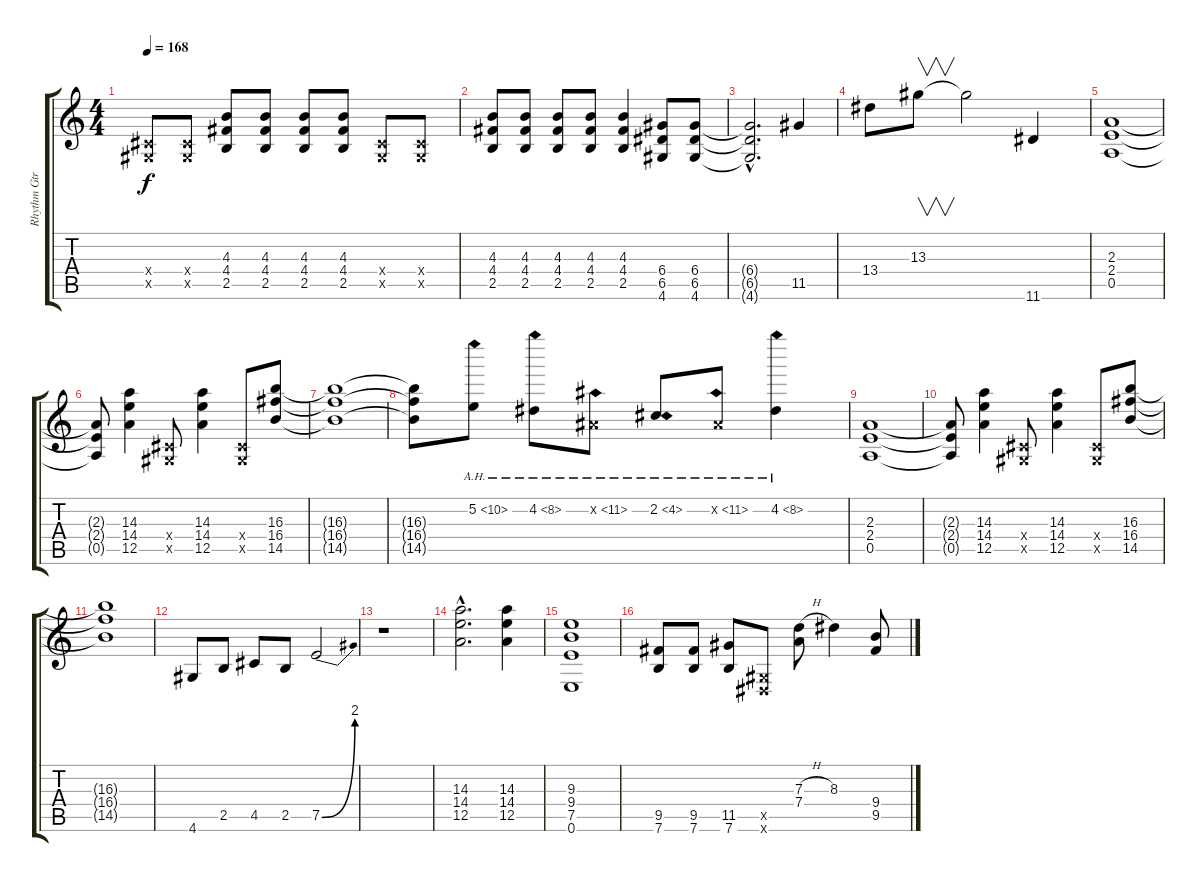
\track ("Rhythm Gtr.1" "Rhythm Gtr") {instrument distortionguitar}
\staff {score tabs}
\tuning (E4 B3 G3 D3 A2 E2) {hide}
\ts (4 4)
\tempo 168
\clef g2
\ks c
(-1.4{x} -1.5{x}).8{dy f} (-1.4{x} -1.5{x}).8 (4.3 4.4 2.5).8 (4.3 4.4 2.5).8 (4.3 4.4 2.5).8 (4.3 4.4 2.5).8 (-1.4{x} -1.5{x}).8 (-1.4{x} -1.5{x}).8 |
(4.3 4.4 2.5).8 (4.3 4.4 2.5).8 (4.3 4.4 2.5).8 (4.3 4.4 2.5).8 (4.3 4.4 2.5).4 (6.4 6.5 4.6).8 (6.4 6.5 4.6).8 |
(6.4{hac t} 6.5{hac t} 4.6{hac t}).2{d} 11.5.4 |
13.4.8 13.3.8{v} 13.3{t}.2 11.6.4 |
(2.3 2.4 0.5).1 |
(2.3{t} 2.4{t} 0.5{t}).8 (14.3 14.4 12.5).4 (-1.4{x} -1.5{x}).8 (14.3 14.4 12.5).4 (-1.4{x} -1.5{x}).8 (16.3 16.4 14.5).8 |
(16.3{t} 16.4{t} 14.5{t}).1 |
(16.3{t} 16.4{t} 14.5{t}).8 5.2{ah 5}.8 4.2{ah 4}.8 -1.2{ah 12 x}.8 2.2{ah 2}.8 -1.2{ah 12 x}.8 4.2{ah 4}.4 |
(2.3 2.4 0.5).1 |
(2.3{t} 2.4{t} 0.5{t}).8 (14.3 14.4 12.5).4 (-1.4{x} -1.5{x}).8 (14.3 14.4 12.5).4 (-1.4{x} -1.5{x}).8 (16.3 16.4 14.5).8 |
(16.3{t} 16.4{t} 14.5{t}).1 |
4.6.8 2.5.8 4.5.8 2.5.8 7.5{be (bend 0 0 60 8)}.2 |
r.1 |
(14.3{hac} 14.4{hac} 12.5{hac}).2{d} (14.3 14.4 12.5).4 |
(9.3 9.4 7.5 0.6).1 |
(9.5 7.6).8 (9.5 7.6).8 (11.5 7.6).8 (-1.5{x} -1.6{x}).8 (7.3{h} 7.4).8 8.3.4 (9.4 9.5).8
